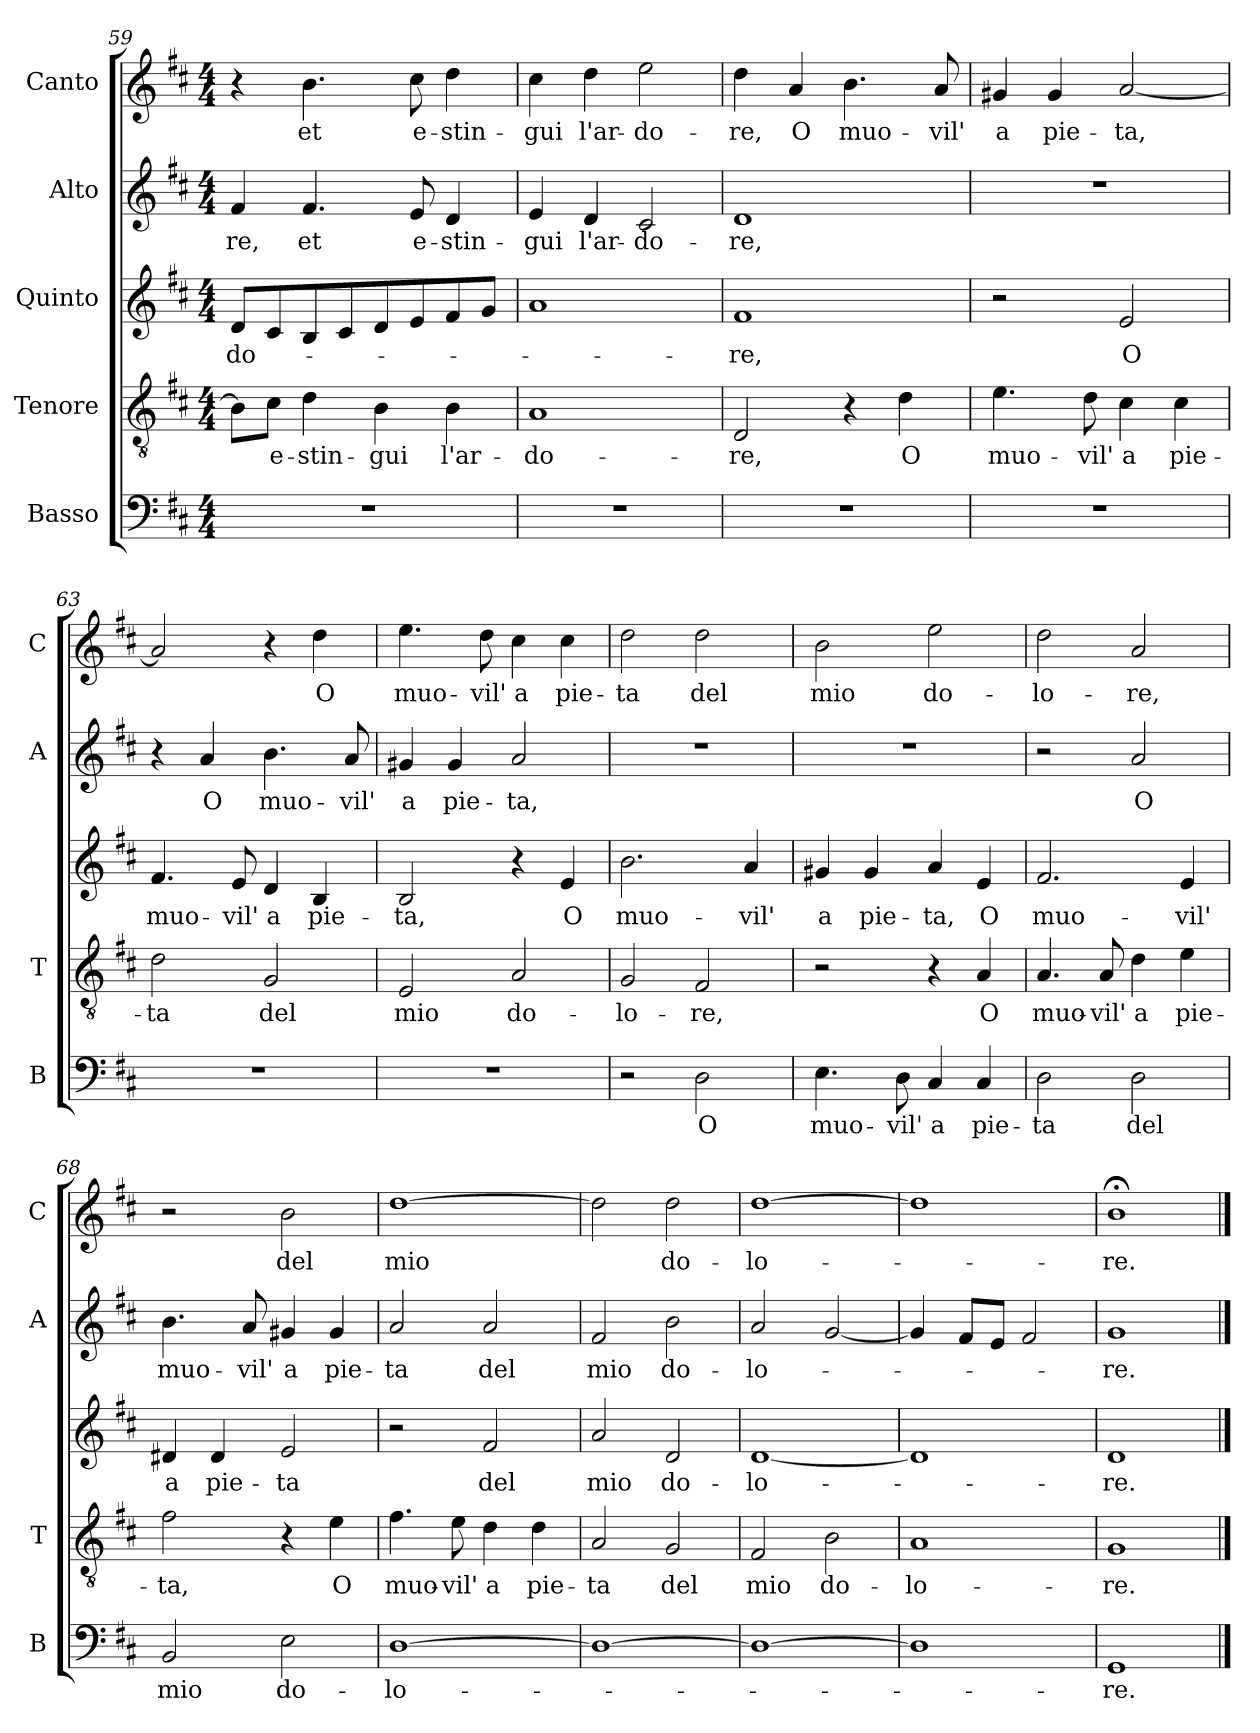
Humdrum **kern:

**kern	**text	**kern	**text	**kern	**text	**kern	**text	**kern	**text
*part5	*part5	*part4	*part4	*part3	*part3	*part2	*part2	*part1	*part1
*staff5	*staff5	*staff4	*staff4	*staff3	*staff3	*staff2	*staff2	*staff1	*staff1
*I"Basso	*	*I"Tenore	*	*I"Quinto	*	*I"Alto	*	*I"Canto	*
*I'B	*	*I'T	*	*	*	*I'A	*	*I'C	*
*clefF4	*	*clefGv2	*	*clefG2	*	*clefG2	*	*clefG2	*
*k[f#c#]	*	*k[f#c#]	*	*k[f#c#]	*	*k[f#c#]	*	*k[f#c#]	*
*D:	*	*D:	*	*D:	*	*D:	*	*D:	*
*M4/4	*	*M4/4	*	*M4/4	*	*M4/4	*	*M4/4	*
=59	=59	=59	=59	=59	=59	=59	=59	=59	=59
!	!	!	!	!	!LO:LY:b	!	!LO:LY:b	!	!
1r	.	8B\L]	.	8d/L	-do-	4f#/	-re,	4r	.
!	!	!	!LO:LY:b	!	!	!	!	!	!
.	.	8c#\J	e-	8c#/	.	.	.	.	.
!	!	!	!LO:LY:b	!	!	!	!LO:LY:b	!	!LO:LY:b
.	.	4d\	-stin-	8B/	.	4.f#/	et	4.b\	et
.	.	.	.	8c#/	.	.	.	.	.
!	!	!	!LO:LY:b	!	!	!	!	!	!
.	.	4B\	-gui	8d/	.	.	.	.	.
!	!	!	!	!	!	!	!LO:LY:b	!	!LO:LY:b
.	.	.	.	8e/	.	8e/	e-	8cc#\	e-
!	!	!	!LO:LY:b	!	!	!	!LO:LY:b	!	!LO:LY:b
.	.	4B\	l'ar-	8f#/	.	4d/	-stin-	4dd\	-stin-
.	.	.	.	8g/J	.	.	.	.	.
=60	=60	=60	=60	=60	=60	=60	=60	=60	=60
!	!	!	!LO:LY:b	!	!	!	!LO:LY:b	!	!LO:LY:b
1r	.	1A	-do-	1a	.	4e/	-gui	4cc#\	-gui
!	!	!	!	!	!	!	!LO:LY:b	!	!LO:LY:b
.	.	.	.	.	.	4d/	l'ar-	4dd\	l'ar-
!	!	!	!	!	!	!	!LO:LY:b	!	!LO:LY:b
.	.	.	.	.	.	2c#/	-do-	2ee\	-do-
=61	=61	=61	=61	=61	=61	=61	=61	=61	=61
!	!	!	!LO:LY:b	!	!LO:LY:b	!	!LO:LY:b	!	!LO:LY:b
1r	.	2D/	-re,	1f#	-re,	1d	-re,	4dd\	-re,
!	!	!	!	!	!	!	!	!	!LO:LY:b
.	.	.	.	.	.	.	.	4a/	O
!	!	!	!	!	!	!	!	!	!LO:LY:b
.	.	4r	.	.	.	.	.	4.b\	muo-
!	!	!	!LO:LY:b	!	!	!	!	!	!
.	.	4d\	O	.	.	.	.	.	.
!	!	!	!	!	!	!	!	!	!LO:LY:b
.	.	.	.	.	.	.	.	8a/	-vil'
=62	=62	=62	=62	=62	=62	=62	=62	=62	=62
!	!	!	!LO:LY:b	!	!	!	!	!	!LO:LY:b
1r	.	4.e\	muo-	2r	.	1r	.	4g#X/	a
!	!	!	!	!	!	!	!	!	!LO:LY:b
.	.	.	.	.	.	.	.	4g#/	pie-
!	!	!	!LO:LY:b	!	!	!	!	!	!
.	.	8d\	-vil'	.	.	.	.	.	.
!	!	!	!LO:LY:b	!	!LO:LY:b	!	!	!	!LO:LY:b
.	.	4c#\	a	2e/	O	.	.	[2a/	-ta,
!	!	!	!LO:LY:b	!	!	!	!	!	!
.	.	4c#\	pie-	.	.	.	.	.	.
=63	=63	=63	=63	=63	=63	=63	=63	=63	=63
!	!	!	!LO:LY:b	!	!LO:LY:b	!	!	!	!
1r	.	2d\	-ta	4.f#/	muo-	4r	.	2a/]	.
!	!	!	!	!	!	!	!LO:LY:b	!	!
.	.	.	.	.	.	4a/	O	.	.
!	!	!	!	!	!LO:LY:b	!	!	!	!
.	.	.	.	8e/	-vil'	.	.	.	.
!	!	!	!LO:LY:b	!	!LO:LY:b	!	!LO:LY:b	!	!
.	.	2G/	del	4d/	a	4.b\	muo-	4r	.
!	!	!	!	!	!LO:LY:b	!	!	!	!LO:LY:b
.	.	.	.	4B/	pie-	.	.	4dd\	O
!	!	!	!	!	!	!	!LO:LY:b	!	!
.	.	.	.	.	.	8a/	-vil'	.	.
!!LO:LB:g=z
=64	=64	=64	=64	=64	=64	=64	=64	=64	=64
!	!	!	!LO:LY:b	!	!LO:LY:b	!	!LO:LY:b	!	!LO:LY:b
1r	.	2E/	mio	2B/	-ta,	4g#X/	a	4.ee\	muo-
!	!	!	!	!	!	!	!LO:LY:b	!	!
.	.	.	.	.	.	4g#/	pie-	.	.
!	!	!	!	!	!	!	!	!	!LO:LY:b
.	.	.	.	.	.	.	.	8dd\	-vil'
!	!	!	!LO:LY:b	!	!	!	!LO:LY:b	!	!LO:LY:b
.	.	2A/	do-	4r	.	2a/	-ta,	4cc#\	a
!	!	!	!	!	!LO:LY:b	!	!	!	!LO:LY:b
.	.	.	.	4e/	O	.	.	4cc#\	pie-
=65	=65	=65	=65	=65	=65	=65	=65	=65	=65
!	!	!	!LO:LY:b	!	!LO:LY:b	!	!	!	!LO:LY:b
2r	.	2G/	-lo-	2.b\	muo-	1r	.	2dd\	-ta
!	!LO:LY:b	!	!LO:LY:b	!	!	!	!	!	!LO:LY:b
2D\	O	2F#/	-re,	.	.	.	.	2dd\	del
!	!	!	!	!	!LO:LY:b	!	!	!	!
.	.	.	.	4a/	-vil'	.	.	.	.
=66	=66	=66	=66	=66	=66	=66	=66	=66	=66
!	!LO:LY:b	!	!	!	!LO:LY:b	!	!	!	!LO:LY:b
4.E\	muo-	2r	.	4g#X/	a	1r	.	2b\	mio
!	!	!	!	!	!LO:LY:b	!	!	!	!
.	.	.	.	4g#/	pie-	.	.	.	.
!	!LO:LY:b	!	!	!	!	!	!	!	!
8D\	-vil'	.	.	.	.	.	.	.	.
!	!LO:LY:b	!	!	!	!LO:LY:b	!	!	!	!LO:LY:b
4C#/	a	4r	.	4a/	-ta,	.	.	2ee\	do-
!	!LO:LY:b	!	!LO:LY:b	!	!LO:LY:b	!	!	!	!
4C#/	pie-	4A/	O	4e/	O	.	.	.	.
=67	=67	=67	=67	=67	=67	=67	=67	=67	=67
!	!LO:LY:b	!	!LO:LY:b	!	!LO:LY:b	!	!	!	!LO:LY:b
2D\	-ta	4.A/	muo-	2.f#/	muo-	2r	.	2dd\	-lo-
!	!	!	!LO:LY:b	!	!	!	!	!	!
.	.	8A/	-vil'	.	.	.	.	.	.
!	!LO:LY:b	!	!LO:LY:b	!	!	!	!LO:LY:b	!	!LO:LY:b
2D\	del	4d\	a	.	.	2a/	O	2a/	-re,
!	!	!	!LO:LY:b	!	!LO:LY:b	!	!	!	!
.	.	4e\	pie-	4e/	-vil'	.	.	.	.
=68	=68	=68	=68	=68	=68	=68	=68	=68	=68
!	!LO:LY:b	!	!LO:LY:b	!	!LO:LY:b	!	!LO:LY:b	!	!
2BB/	mio	2f#\	-ta,	4d#X/	a	4.b\	muo-	2r	.
!	!	!	!	!	!LO:LY:b	!	!	!	!
.	.	.	.	4d#/	pie-	.	.	.	.
!	!	!	!	!	!	!	!LO:LY:b	!	!
.	.	.	.	.	.	8a/	-vil'	.	.
!	!LO:LY:b	!	!	!	!LO:LY:b	!	!LO:LY:b	!	!LO:LY:b
2E\	do-	4r	.	2e/	-ta	4g#X/	a	2b\	del
!	!	!	!LO:LY:b	!	!	!	!LO:LY:b	!	!
.	.	4e\	O	.	.	4g#/	pie-	.	.
!!LO:LB:g=z
=69	=69	=69	=69	=69	=69	=69	=69	=69	=69
!	!LO:LY:b	!	!LO:LY:b	!	!	!	!LO:LY:b	!	!LO:LY:b
[1D	-lo-	4.f#\	muo-	2r	.	2a/	-ta	[1dd	mio
!	!	!	!LO:LY:b	!	!	!	!	!	!
.	.	8e\	-vil'	.	.	.	.	.	.
!	!	!	!LO:LY:b	!	!LO:LY:b	!	!LO:LY:b	!	!
.	.	4d\	a	2f#/	del	2a/	del	.	.
!	!	!	!LO:LY:b	!	!	!	!	!	!
.	.	4d\	pie-	.	.	.	.	.	.
=70	=70	=70	=70	=70	=70	=70	=70	=70	=70
!	!	!	!LO:LY:b	!	!LO:LY:b	!	!LO:LY:b	!	!
1D_	.	2A/	-ta	2a/	mio	2f#/	mio	2dd\]	.
!	!	!	!LO:LY:b	!	!LO:LY:b	!	!LO:LY:b	!	!LO:LY:b
.	.	2G/	del	2d/	do-	2b\	do-	2dd\	do-
=71	=71	=71	=71	=71	=71	=71	=71	=71	=71
!	!	!	!LO:LY:b	!	!LO:LY:b	!	!LO:LY:b	!	!LO:LY:b
1D_	.	2F#/	mio	[1d	-lo-	2a/	-lo-	[1dd	-lo-
!	!	!	!LO:LY:b	!	!	!	!	!	!
.	.	2B\	do-	.	.	[2g/	.	.	.
=72	=72	=72	=72	=72	=72	=72	=72	=72	=72
!	!	!	!LO:LY:b	!	!	!	!	!	!
1D]	.	1A	-lo-	1d]	.	4g/]	.	1dd]	.
.	.	.	.	.	.	8f#/L	.	.	.
.	.	.	.	.	.	8e/J	.	.	.
.	.	.	.	.	.	2f#/	.	.	.
=73	=73	=73	=73	=73	=73	=73	=73	=73	=73
!	!LO:LY:b	!	!LO:LY:b	!	!LO:LY:b	!	!LO:LY:b	!	!LO:LY:b
1GG	-re.	1G	-re.	1d	-re.	1g	-re.	1b;<	-re.
==	==	==	==	==	==	==	==	==	==
*-	*-	*-	*-	*-	*-	*-	*-	*-	*-
